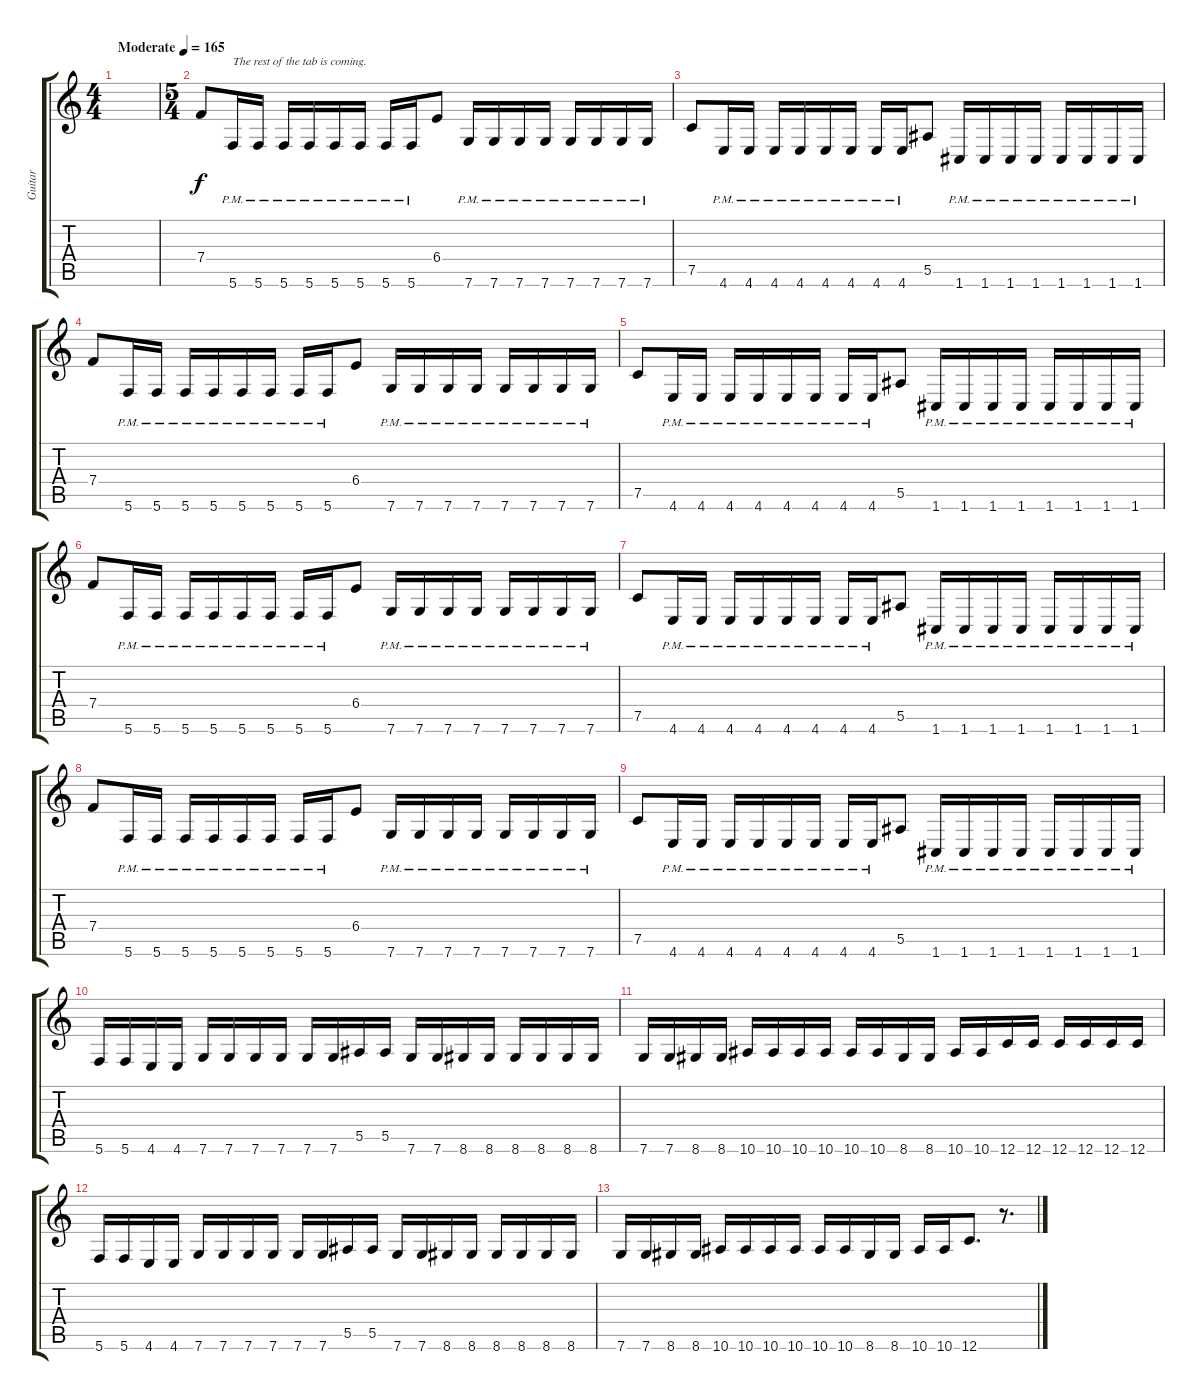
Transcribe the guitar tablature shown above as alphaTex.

\track ("Guitar" "Guitar") {instrument distortionguitar}
\staff {score tabs}
\tuning (C4 G3 Eb3 Bb2 F2 C2) {hide}
\ts (4 4)
\tempo (165 "Moderate")
\clef g2
\ks c
|
\ts (5 4)
7.4.8 5.6{pm}.16{txt "The rest of the tab is coming."} 5.6{pm}.16 5.6{pm}.16 5.6{pm}.16 5.6{pm}.16 5.6{pm}.16 5.6{pm}.16 5.6{pm}.16 6.4.8 7.6{pm}.16 7.6{pm}.16 7.6{pm}.16 7.6{pm}.16 7.6{pm}.16 7.6{pm}.16 7.6{pm}.16 7.6{pm}.16 |
7.5.8 4.6{pm}.16 4.6{pm}.16 4.6{pm}.16 4.6{pm}.16 4.6{pm}.16 4.6{pm}.16 4.6{pm}.16 4.6{pm}.16 5.5.8 1.6{pm}.16 1.6{pm}.16 1.6{pm}.16 1.6{pm}.16 1.6{pm}.16 1.6{pm}.16 1.6{pm}.16 1.6{pm}.16 |
7.4.8 5.6{pm}.16 5.6{pm}.16 5.6{pm}.16 5.6{pm}.16 5.6{pm}.16 5.6{pm}.16 5.6{pm}.16 5.6{pm}.16 6.4.8 7.6{pm}.16 7.6{pm}.16 7.6{pm}.16 7.6{pm}.16 7.6{pm}.16 7.6{pm}.16 7.6{pm}.16 7.6{pm}.16 |
7.5.8 4.6{pm}.16 4.6{pm}.16 4.6{pm}.16 4.6{pm}.16 4.6{pm}.16 4.6{pm}.16 4.6{pm}.16 4.6{pm}.16 5.5.8 1.6{pm}.16 1.6{pm}.16 1.6{pm}.16 1.6{pm}.16 1.6{pm}.16 1.6{pm}.16 1.6{pm}.16 1.6{pm}.16 |
7.4.8 5.6{pm}.16 5.6{pm}.16 5.6{pm}.16 5.6{pm}.16 5.6{pm}.16 5.6{pm}.16 5.6{pm}.16 5.6{pm}.16 6.4.8 7.6{pm}.16 7.6{pm}.16 7.6{pm}.16 7.6{pm}.16 7.6{pm}.16 7.6{pm}.16 7.6{pm}.16 7.6{pm}.16 |
7.5.8 4.6{pm}.16 4.6{pm}.16 4.6{pm}.16 4.6{pm}.16 4.6{pm}.16 4.6{pm}.16 4.6{pm}.16 4.6{pm}.16 5.5.8 1.6{pm}.16 1.6{pm}.16 1.6{pm}.16 1.6{pm}.16 1.6{pm}.16 1.6{pm}.16 1.6{pm}.16 1.6{pm}.16 |
7.4.8 5.6{pm}.16 5.6{pm}.16 5.6{pm}.16 5.6{pm}.16 5.6{pm}.16 5.6{pm}.16 5.6{pm}.16 5.6{pm}.16 6.4.8 7.6{pm}.16 7.6{pm}.16 7.6{pm}.16 7.6{pm}.16 7.6{pm}.16 7.6{pm}.16 7.6{pm}.16 7.6{pm}.16 |
7.5.8 4.6{pm}.16 4.6{pm}.16 4.6{pm}.16 4.6{pm}.16 4.6{pm}.16 4.6{pm}.16 4.6{pm}.16 4.6{pm}.16 5.5.8 1.6{pm}.16 1.6{pm}.16 1.6{pm}.16 1.6{pm}.16 1.6{pm}.16 1.6{pm}.16 1.6{pm}.16 1.6{pm}.16 |
5.6.16 5.6.16 4.6.16 4.6.16 7.6.16 7.6.16 7.6.16 7.6.16 7.6.16 7.6.16 5.5.16 5.5.16 7.6.16 7.6.16 8.6.16 8.6.16 8.6.16 8.6.16 8.6.16 8.6.16 |
7.6.16 7.6.16 8.6.16 8.6.16 10.6.16 10.6.16 10.6.16 10.6.16 10.6.16 10.6.16 8.6.16 8.6.16 10.6.16 10.6.16 12.6.16 12.6.16 12.6.16 12.6.16 12.6.16 12.6.16 |
5.6.16 5.6.16 4.6.16 4.6.16 7.6.16 7.6.16 7.6.16 7.6.16 7.6.16 7.6.16 5.5.16 5.5.16 7.6.16 7.6.16 8.6.16 8.6.16 8.6.16 8.6.16 8.6.16 8.6.16 |
7.6.16 7.6.16 8.6.16 8.6.16 10.6.16 10.6.16 10.6.16 10.6.16 10.6.16 10.6.16 8.6.16 8.6.16 10.6.16 10.6.16 12.6.8{d} r.8{d}
